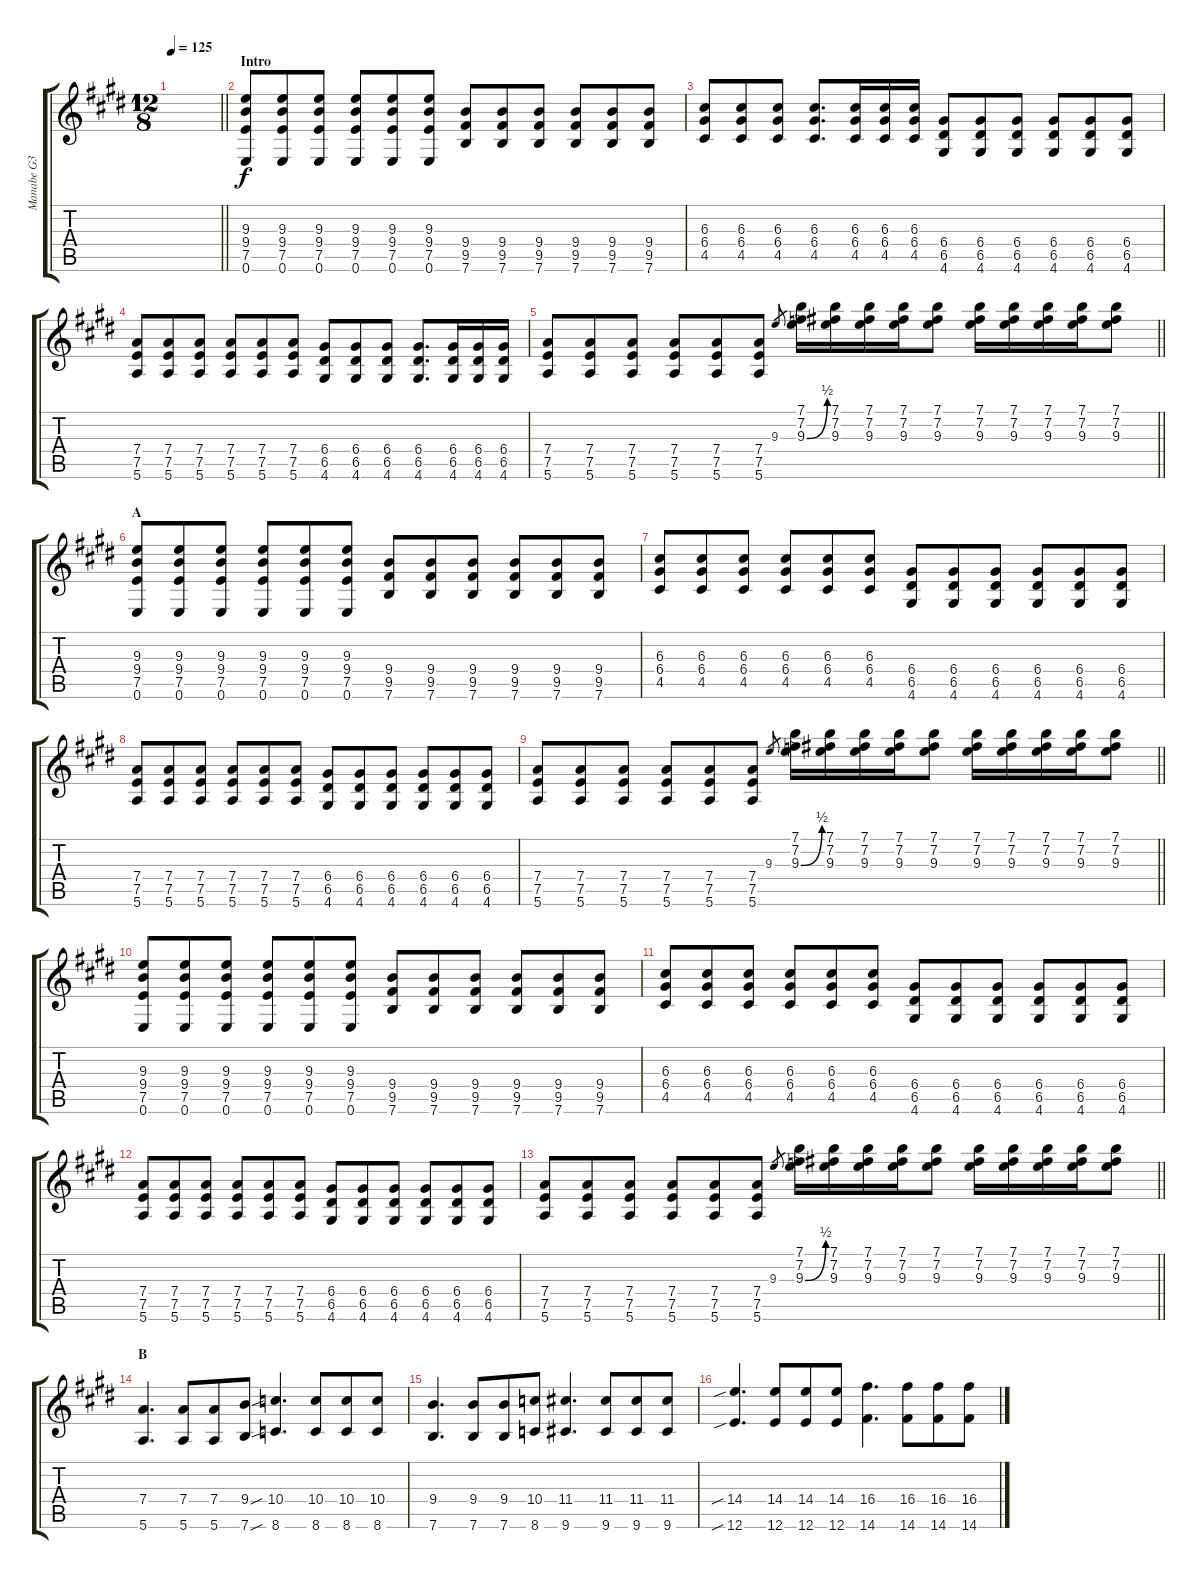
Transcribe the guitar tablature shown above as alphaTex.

\track ("Manabe G3" "Manabe G3") {instrument overdrivenguitar}
\staff {score tabs}
\tuning (E4 B3 G3 D3 A2 E2) {hide}
\ts (12 8)
\tempo 125
\clef g2
\barLineRight lightlight
\ks e
|
\section ("" "Intro")
(9.3 9.4 7.5 0.6).8 (9.3 9.4 7.5 0.6).8 (9.3 9.4 7.5 0.6).8 (9.3 9.4 7.5 0.6).8 (9.3 9.4 7.5 0.6).8 (9.3 9.4 7.5 0.6).8 (9.4 9.5 7.6).8 (9.4 9.5 7.6).8 (9.4 9.5 7.6).8 (9.4 9.5 7.6).8 (9.4 9.5 7.6).8 (9.4 9.5 7.6).8 |
(6.3 6.4 4.5).8 (6.3 6.4 4.5).8 (6.3 6.4 4.5).8 (6.3 6.4 4.5).8{d} (6.3 6.4 4.5).16 (6.3 6.4 4.5).16 (6.3 6.4 4.5).16 (6.4 6.5 4.6).8 (6.4 6.5 4.6).8 (6.4 6.5 4.6).8 (6.4 6.5 4.6).8 (6.4 6.5 4.6).8 (6.4 6.5 4.6).8 |
(7.4 7.5 5.6).8 (7.4 7.5 5.6).8 (7.4 7.5 5.6).8 (7.4 7.5 5.6).8 (7.4 7.5 5.6).8 (7.4 7.5 5.6).8 (6.4 6.5 4.6).8 (6.4 6.5 4.6).8 (6.4 6.5 4.6).8 (6.4 6.5 4.6).8{d} (6.4 6.5 4.6).16 (6.4 6.5 4.6).16 (6.4 6.5 4.6).16 |
\barLineRight lightlight
(7.4 7.5 5.6).8 (7.4 7.5 5.6).8 (7.4 7.5 5.6).8 (7.4 7.5 5.6).8 (7.4 7.5 5.6).8 (7.4 7.5 5.6).8 9.3.8{gr} (7.1 7.2 9.3{be (bend 0 0 60 2)}).16 (7.1 7.2 9.3).16 (7.1 7.2 9.3).16 (7.1 7.2 9.3).16 (7.1 7.2 9.3).8 (7.1 7.2 9.3).16 (7.1 7.2 9.3).16 (7.1 7.2 9.3).16 (7.1 7.2 9.3).16 (7.1 7.2 9.3).8 |
\section ("" "A")
(9.3 9.4 7.5 0.6).8 (9.3 9.4 7.5 0.6).8 (9.3 9.4 7.5 0.6).8 (9.3 9.4 7.5 0.6).8 (9.3 9.4 7.5 0.6).8 (9.3 9.4 7.5 0.6).8 (9.4 9.5 7.6).8 (9.4 9.5 7.6).8 (9.4 9.5 7.6).8 (9.4 9.5 7.6).8 (9.4 9.5 7.6).8 (9.4 9.5 7.6).8 |
(6.3 6.4 4.5).8 (6.3 6.4 4.5).8 (6.3 6.4 4.5).8 (6.3 6.4 4.5).8 (6.3 6.4 4.5).8 (6.3 6.4 4.5).8 (6.4 6.5 4.6).8 (6.4 6.5 4.6).8 (6.4 6.5 4.6).8 (6.4 6.5 4.6).8 (6.4 6.5 4.6).8 (6.4 6.5 4.6).8 |
(7.4 7.5 5.6).8 (7.4 7.5 5.6).8 (7.4 7.5 5.6).8 (7.4 7.5 5.6).8 (7.4 7.5 5.6).8 (7.4 7.5 5.6).8 (6.4 6.5 4.6).8 (6.4 6.5 4.6).8 (6.4 6.5 4.6).8 (6.4 6.5 4.6).8 (6.4 6.5 4.6).8 (6.4 6.5 4.6).8 |
\barLineRight lightlight
(7.4 7.5 5.6).8 (7.4 7.5 5.6).8 (7.4 7.5 5.6).8 (7.4 7.5 5.6).8 (7.4 7.5 5.6).8 (7.4 7.5 5.6).8 9.3.8{gr} (7.1 7.2 9.3{be (bend 0 0 60 2)}).16 (7.1 7.2 9.3).16 (7.1 7.2 9.3).16 (7.1 7.2 9.3).16 (7.1 7.2 9.3).8 (7.1 7.2 9.3).16 (7.1 7.2 9.3).16 (7.1 7.2 9.3).16 (7.1 7.2 9.3).16 (7.1 7.2 9.3).8 |
(9.3 9.4 7.5 0.6).8 (9.3 9.4 7.5 0.6).8 (9.3 9.4 7.5 0.6).8 (9.3 9.4 7.5 0.6).8 (9.3 9.4 7.5 0.6).8 (9.3 9.4 7.5 0.6).8 (9.4 9.5 7.6).8 (9.4 9.5 7.6).8 (9.4 9.5 7.6).8 (9.4 9.5 7.6).8 (9.4 9.5 7.6).8 (9.4 9.5 7.6).8 |
(6.3 6.4 4.5).8 (6.3 6.4 4.5).8 (6.3 6.4 4.5).8 (6.3 6.4 4.5).8 (6.3 6.4 4.5).8 (6.3 6.4 4.5).8 (6.4 6.5 4.6).8 (6.4 6.5 4.6).8 (6.4 6.5 4.6).8 (6.4 6.5 4.6).8 (6.4 6.5 4.6).8 (6.4 6.5 4.6).8 |
(7.4 7.5 5.6).8 (7.4 7.5 5.6).8 (7.4 7.5 5.6).8 (7.4 7.5 5.6).8 (7.4 7.5 5.6).8 (7.4 7.5 5.6).8 (6.4 6.5 4.6).8 (6.4 6.5 4.6).8 (6.4 6.5 4.6).8 (6.4 6.5 4.6).8 (6.4 6.5 4.6).8 (6.4 6.5 4.6).8 |
\barLineRight lightlight
(7.4 7.5 5.6).8 (7.4 7.5 5.6).8 (7.4 7.5 5.6).8 (7.4 7.5 5.6).8 (7.4 7.5 5.6).8 (7.4 7.5 5.6).8 9.3.8{gr} (7.1 7.2 9.3{be (bend 0 0 60 2)}).16 (7.1 7.2 9.3).16 (7.1 7.2 9.3).16 (7.1 7.2 9.3).16 (7.1 7.2 9.3).8 (7.1 7.2 9.3).16 (7.1 7.2 9.3).16 (7.1 7.2 9.3).16 (7.1 7.2 9.3).16 (7.1 7.2 9.3).8 |
\section ("" "B")
(7.4 5.6).4{d} (7.4 5.6).8 (7.4 5.6).8 (9.4{sou} 7.6{sou}).8 (10.4 8.6).4{d} (10.4 8.6).8 (10.4 8.6).8 (10.4 8.6).8 |
(9.4 7.6).4{d} (9.4 7.6).8 (9.4 7.6).8 (10.4 8.6).8 (11.4 9.6).4{d} (11.4 9.6).8 (11.4 9.6).8 (11.4 9.6).8 |
(14.4{sib} 12.6{sib}).4{d} (14.4 12.6).8 (14.4 12.6).8 (14.4 12.6).8 (16.4 14.6).4{d} (16.4 14.6).8 (16.4 14.6).8 (16.4 14.6).8
